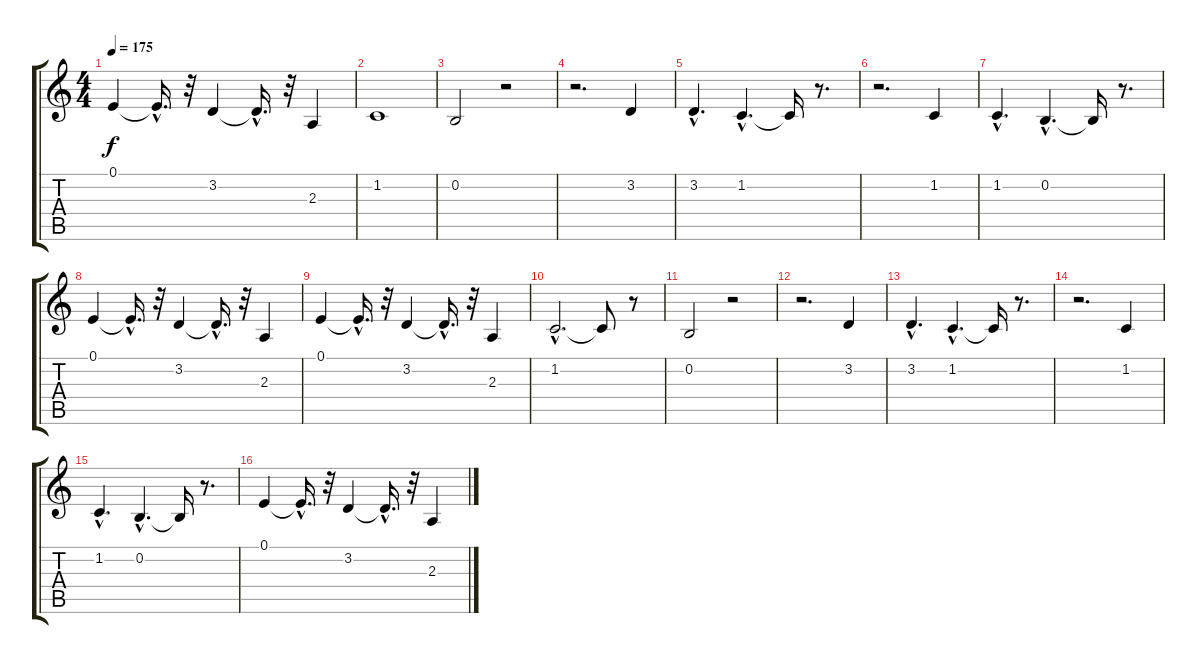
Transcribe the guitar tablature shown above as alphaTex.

\track "" {instrument trombone}
\staff {score tabs}
\tuning (E4 B3 G3 D3 A2 E2) {hide}
\ts (4 4)
\tempo 175
\clef g2
\ks c
0.1.4{dy f} 0.1{hac t}.16{d} r.32 3.2.4 3.2{hac t}.16{d} r.32 2.3.4 |
1.2.1 |
0.2.2 r.2 |
r.2{d} 3.2.4 |
3.2{hac}.4{d} 1.2{hac}.4{d} 1.2{t}.16 r.8{d} |
r.2{d} 1.2.4 |
1.2{hac}.4{d} 0.2{hac}.4{d} 0.2{t}.16 r.8{d} |
0.1.4 0.1{hac t}.16{d} r.32 3.2.4 3.2{hac t}.16{d} r.32 2.3.4 |
0.1.4 0.1{hac t}.16{d} r.32 3.2.4 3.2{hac t}.16{d} r.32 2.3.4 |
1.2{hac}.2{d} 1.2{t}.8 r.8 |
0.2.2 r.2 |
r.2{d} 3.2.4 |
3.2{hac}.4{d} 1.2{hac}.4{d} 1.2{t}.16 r.8{d} |
r.2{d} 1.2.4 |
1.2{hac}.4{d} 0.2{hac}.4{d} 0.2{t}.16 r.8{d} |
0.1.4 0.1{hac t}.16{d} r.32 3.2.4 3.2{hac t}.16{d} r.32 2.3.4
